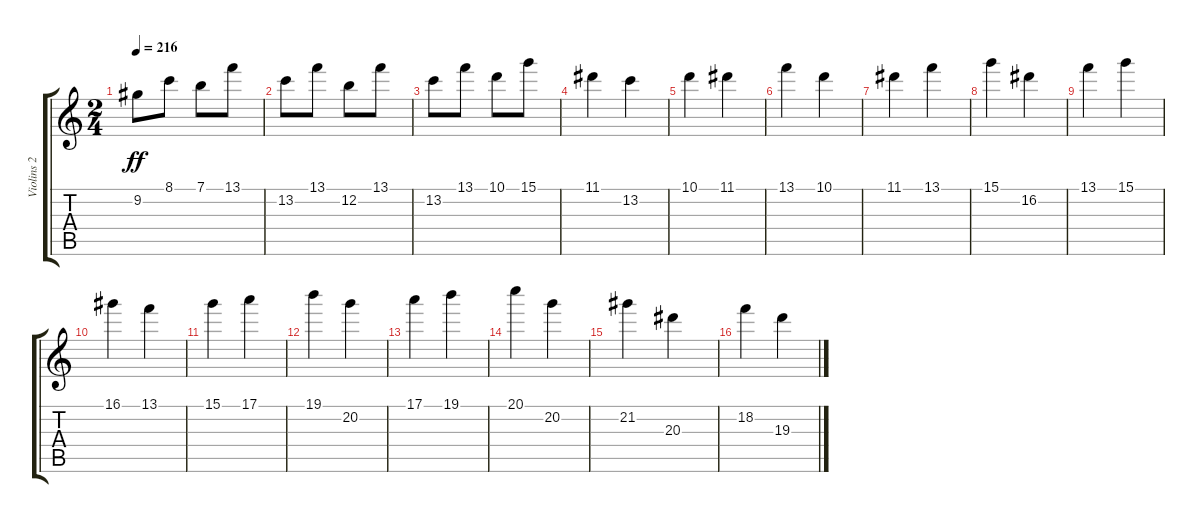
\track ("Violins 2" "Violins 2") {instrument contrabass}
\staff {score tabs}
\tuning (E4 B3 G3 D3 A2 E2) {hide}
\ts (2 4)
\tempo 216
\clef g2
\ks c
9.2.8{dy ff} 8.1.8 7.1.8 13.1.8 |
13.2.8 13.1.8 12.2.8 13.1.8 |
13.2.8 13.1.8 10.1.8 15.1.8 |
11.1.4 13.2.4 |
10.1.4 11.1.4 |
13.1.4 10.1.4 |
11.1.4 13.1.4 |
15.1.4 16.2.4 |
13.1.4 15.1.4 |
16.1.4 13.1.4 |
15.1.4 17.1.4 |
19.1.4 20.2.4 |
17.1.4 19.1.4 |
20.1.4 20.2.4 |
21.2.4 20.3.4 |
18.2.4 19.3.4
